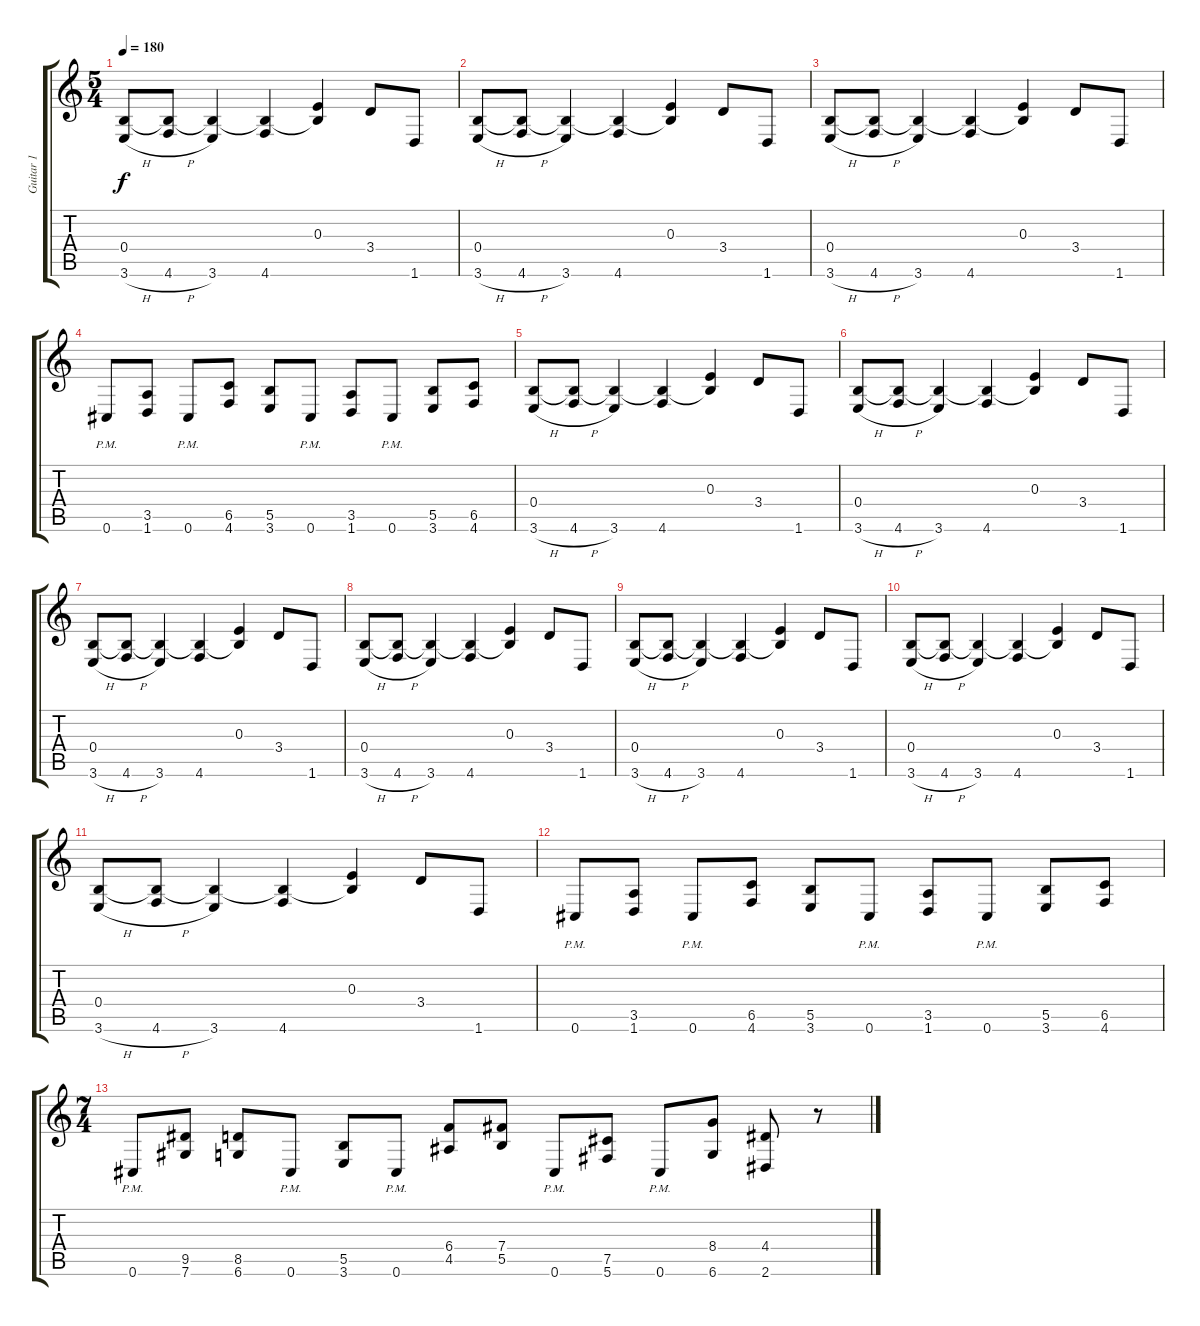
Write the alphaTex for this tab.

\track ("Guitar 1" "Guitar 1") {instrument distortionguitar}
\staff {score tabs}
\tuning (Db4 Ab3 E3 B2 Gb2 Db2) {hide}
\ts (5 4)
\tempo 180
\clef g2
\ks c
(0.4 3.6{h}).8{dy f} (0.4{t} 4.6{h}).8 (0.4{t} 3.6).4 (0.4{t} 4.6).4 (0.3 0.4{t}).4 3.4.8 1.6.8 |
(0.4 3.6{h}).8 (0.4{t} 4.6{h}).8 (0.4{t} 3.6).4 (0.4{t} 4.6).4 (0.3 0.4{t}).4 3.4.8 1.6.8 |
(0.4 3.6{h}).8 (0.4{t} 4.6{h}).8 (0.4{t} 3.6).4 (0.4{t} 4.6).4 (0.3 0.4{t}).4 3.4.8 1.6.8 |
0.6{pm}.8 (3.5 1.6).8 0.6{pm}.8 (6.5 4.6).8 (5.5 3.6).8 0.6{pm}.8 (3.5 1.6).8 0.6{pm}.8 (5.5 3.6).8 (6.5 4.6).8 |
(0.4 3.6{h}).8 (0.4{t} 4.6{h}).8 (0.4{t} 3.6).4 (0.4{t} 4.6).4 (0.3 0.4{t}).4 3.4.8 1.6.8 |
(0.4 3.6{h}).8 (0.4{t} 4.6{h}).8 (0.4{t} 3.6).4 (0.4{t} 4.6).4 (0.3 0.4{t}).4 3.4.8 1.6.8 |
(0.4 3.6{h}).8 (0.4{t} 4.6{h}).8 (0.4{t} 3.6).4 (0.4{t} 4.6).4 (0.3 0.4{t}).4 3.4.8 1.6.8 |
(0.4 3.6{h}).8 (0.4{t} 4.6{h}).8 (0.4{t} 3.6).4 (0.4{t} 4.6).4 (0.3 0.4{t}).4 3.4.8 1.6.8 |
(0.4 3.6{h}).8 (0.4{t} 4.6{h}).8 (0.4{t} 3.6).4 (0.4{t} 4.6).4 (0.3 0.4{t}).4 3.4.8 1.6.8 |
(0.4 3.6{h}).8 (0.4{t} 4.6{h}).8 (0.4{t} 3.6).4 (0.4{t} 4.6).4 (0.3 0.4{t}).4 3.4.8 1.6.8 |
(0.4 3.6{h}).8 (0.4{t} 4.6{h}).8 (0.4{t} 3.6).4 (0.4{t} 4.6).4 (0.3 0.4{t}).4 3.4.8 1.6.8 |
0.6{pm}.8 (3.5 1.6).8 0.6{pm}.8 (6.5 4.6).8 (5.5 3.6).8 0.6{pm}.8 (3.5 1.6).8 0.6{pm}.8 (5.5 3.6).8 (6.5 4.6).8 |
\ts (7 4)
0.6{pm}.8 (9.5 7.6).8 (8.5 6.6).8 0.6{pm}.8 (5.5 3.6).8 0.6{pm}.8 (6.4 4.5).8 (7.4 5.5).8 0.6{pm}.8 (7.5 5.6).8 0.6{pm}.8 (8.4 6.6).8 (4.4 2.6).8 r.8
